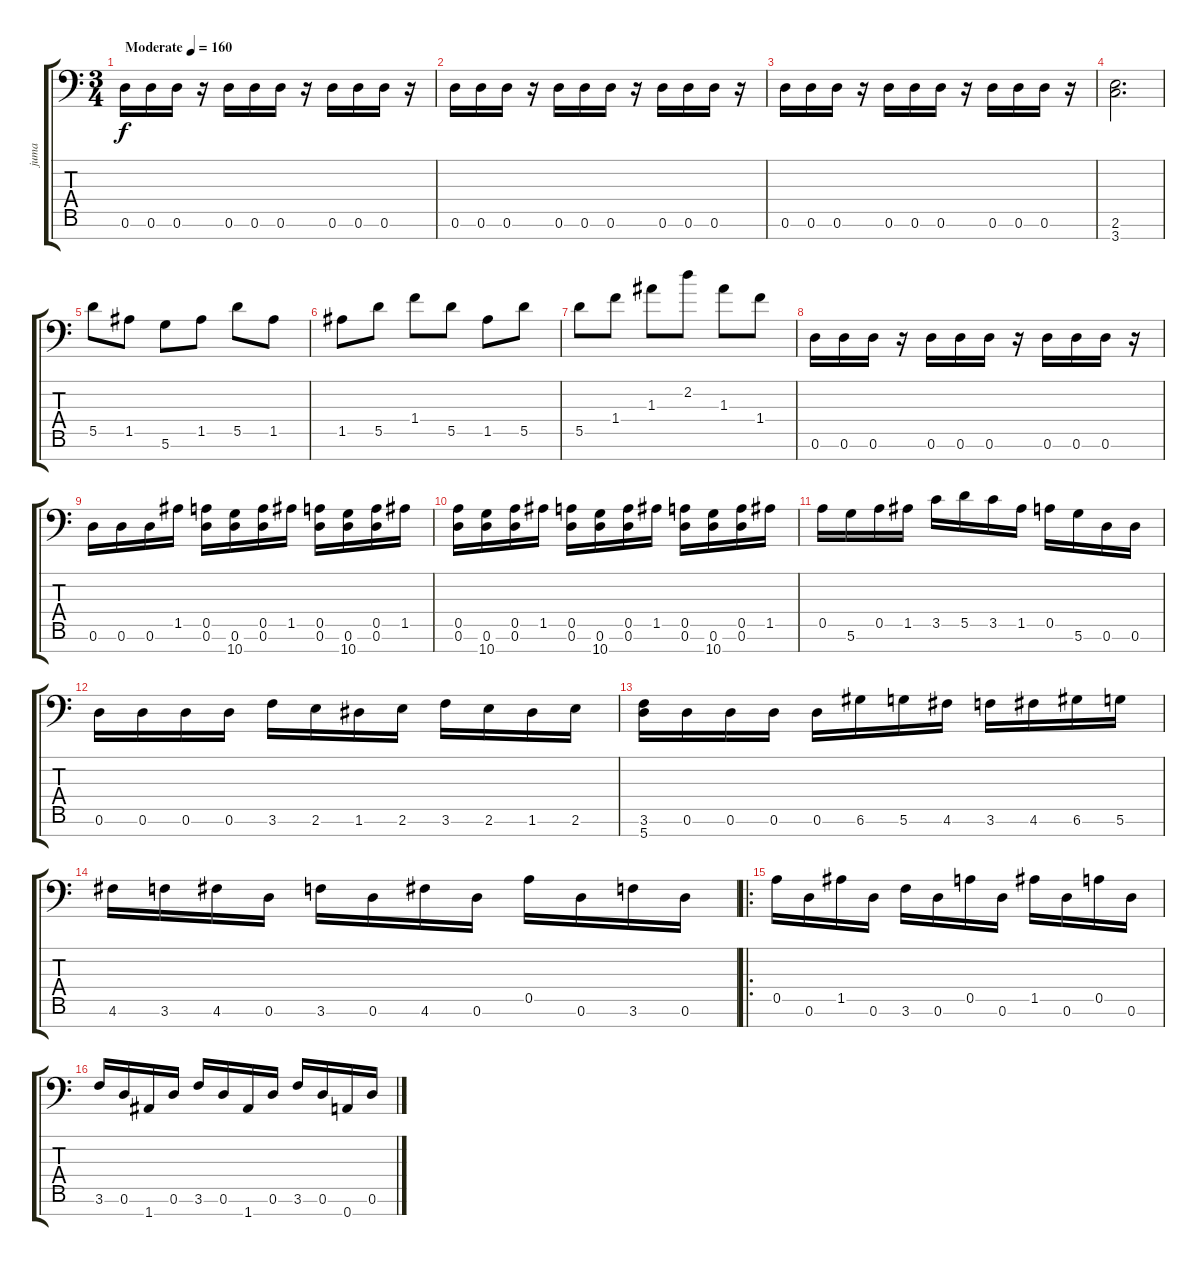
\track ("juma" "juma") {instrument overdrivenguitar}
\staff {score tabs}
\tuning (F4 C4 A3 E3 A2 D2 A1) {hide}
\ts (3 4)
\tempo (160 "Moderate")
\clef f4
\ks c
0.6.16{dy f volume 2 instrument overdrivenguitar} 0.6.16{volume 11} 0.6.16 r.16 0.6.16 0.6.16 0.6.16 r.16 0.6.16 0.6.16 0.6.16 r.16 |
0.6.16 0.6.16 0.6.16 r.16 0.6.16 0.6.16 0.6.16 r.16 0.6.16 0.6.16 0.6.16 r.16 |
0.6.16 0.6.16 0.6.16 r.16 0.6.16 0.6.16 0.6.16 r.16 0.6.16 0.6.16 0.6.16 r.16 |
(2.6 3.7).2{d} |
5.5.8 1.5.8 5.6.8 1.5.8 5.5.8 1.5.8 |
1.5.8 5.5.8 1.4.8 5.5.8 1.5.8 5.5.8 |
5.5.8 1.4.8 1.3.8 2.2.8 1.3.8 1.4.8 |
0.6.16 0.6.16 0.6.16 r.16 0.6.16 0.6.16 0.6.16 r.16 0.6.16 0.6.16 0.6.16 r.16 |
0.6.16 0.6.16 0.6.16 1.5.16 (0.5 0.6).16 (0.6 10.7).16 (0.5 0.6).16 1.5.16 (0.5 0.6).16 (0.6 10.7).16 (0.5 0.6).16 1.5.16 |
(0.5 0.6).16 (0.6 10.7).16 (0.5 0.6).16 1.5.16 (0.5 0.6).16 (0.6 10.7).16 (0.5 0.6).16 1.5.16 (0.5 0.6).16 (0.6 10.7).16 (0.5 0.6).16 1.5.16 |
0.5.16 5.6.16 0.5.16 1.5.16 3.5.16 5.5.16 3.5.16 1.5.16 0.5.16 5.6.16 0.6.16 0.6.16 |
0.6.16 0.6.16 0.6.16 0.6.16 3.6.16 2.6.16 1.6.16 2.6.16 3.6.16 2.6.16 1.6.16 2.6.16 |
(3.6 5.7).16 0.6.16 0.6.16 0.6.16 0.6.16 6.6.16 5.6.16 4.6.16 3.6.16 4.6.16 6.6.16 5.6.16 |
4.6.16 3.6.16 4.6.16 0.6.16 3.6.16 0.6.16 4.6.16 0.6.16 0.5.16 0.6.16 3.6.16 0.6.16 |
\ro
0.5.16 0.6.16 1.5.16 0.6.16 3.6.16 0.6.16 0.5.16 0.6.16 1.5.16 0.6.16 0.5.16 0.6.16 |
3.6.16 0.6.16 1.7.16 0.6.16 3.6.16 0.6.16 1.7.16 0.6.16 3.6.16 0.6.16 0.7.16 0.6.16
